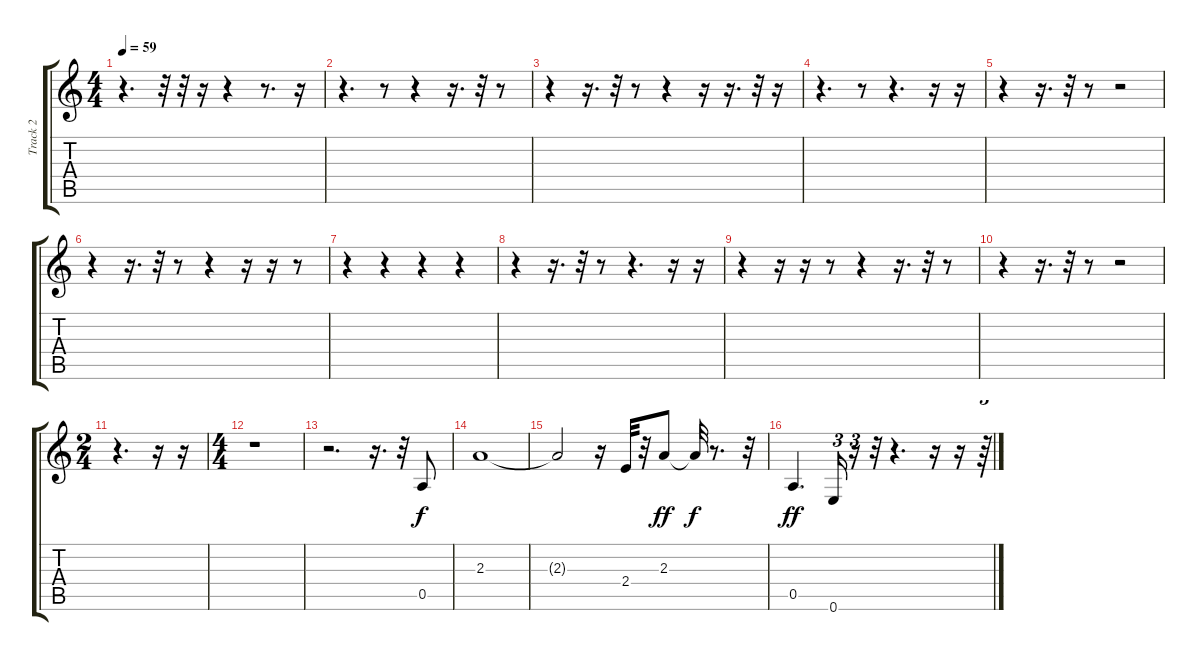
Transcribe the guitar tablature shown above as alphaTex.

\track ("Track 2" "Track 2") {instrument fretlessbass}
\staff {score tabs}
\tuning (E4 B3 G3 D3 A2 E2) {hide}
\ts (4 4)
\tempo 59
\clef g2
\ks c
r.4{d dy f} r.32 r.32 r.16 r.4 r.8{d} r.16 |
r.4{d} r.8 r.4 r.16{d} r.32 r.8 |
r.4 r.16{d} r.32 r.8 r.4 r.16 r.16{d} r.32 r.16 |
r.4{d} r.8 r.4{d} r.16 r.16 |
r.4 r.16{d} r.32 r.8 r.2 |
r.4 r.16{d} r.32 r.8 r.4 r.16 r.16 r.8 |
r.4 r.4 r.4 r.4 |
r.4 r.16{d} r.32 r.8 r.4{d} r.16 r.16 |
r.4 r.16 r.16 r.8 r.4 r.16{d} r.32 r.8 |
r.4 r.16{d} r.32 r.8 r.2 |
\ts (2 4)
r.4{d} r.16 r.16 |
\ts (4 4)
r.1 |
r.2{d} r.16{d} r.32 0.5.8 |
2.3.1 |
2.3{t}.2 r.16 2.4.32 r.32 2.3.8{dy ff} 2.3{t}.32{dy f} r.8{d} r.32 |
0.5.4{d dy ff} 0.6.16{tu (3 2)} r.16{tu (3 2)} r.32 r.4{d} r.16 r.16 r.64{tu (3 2)}
